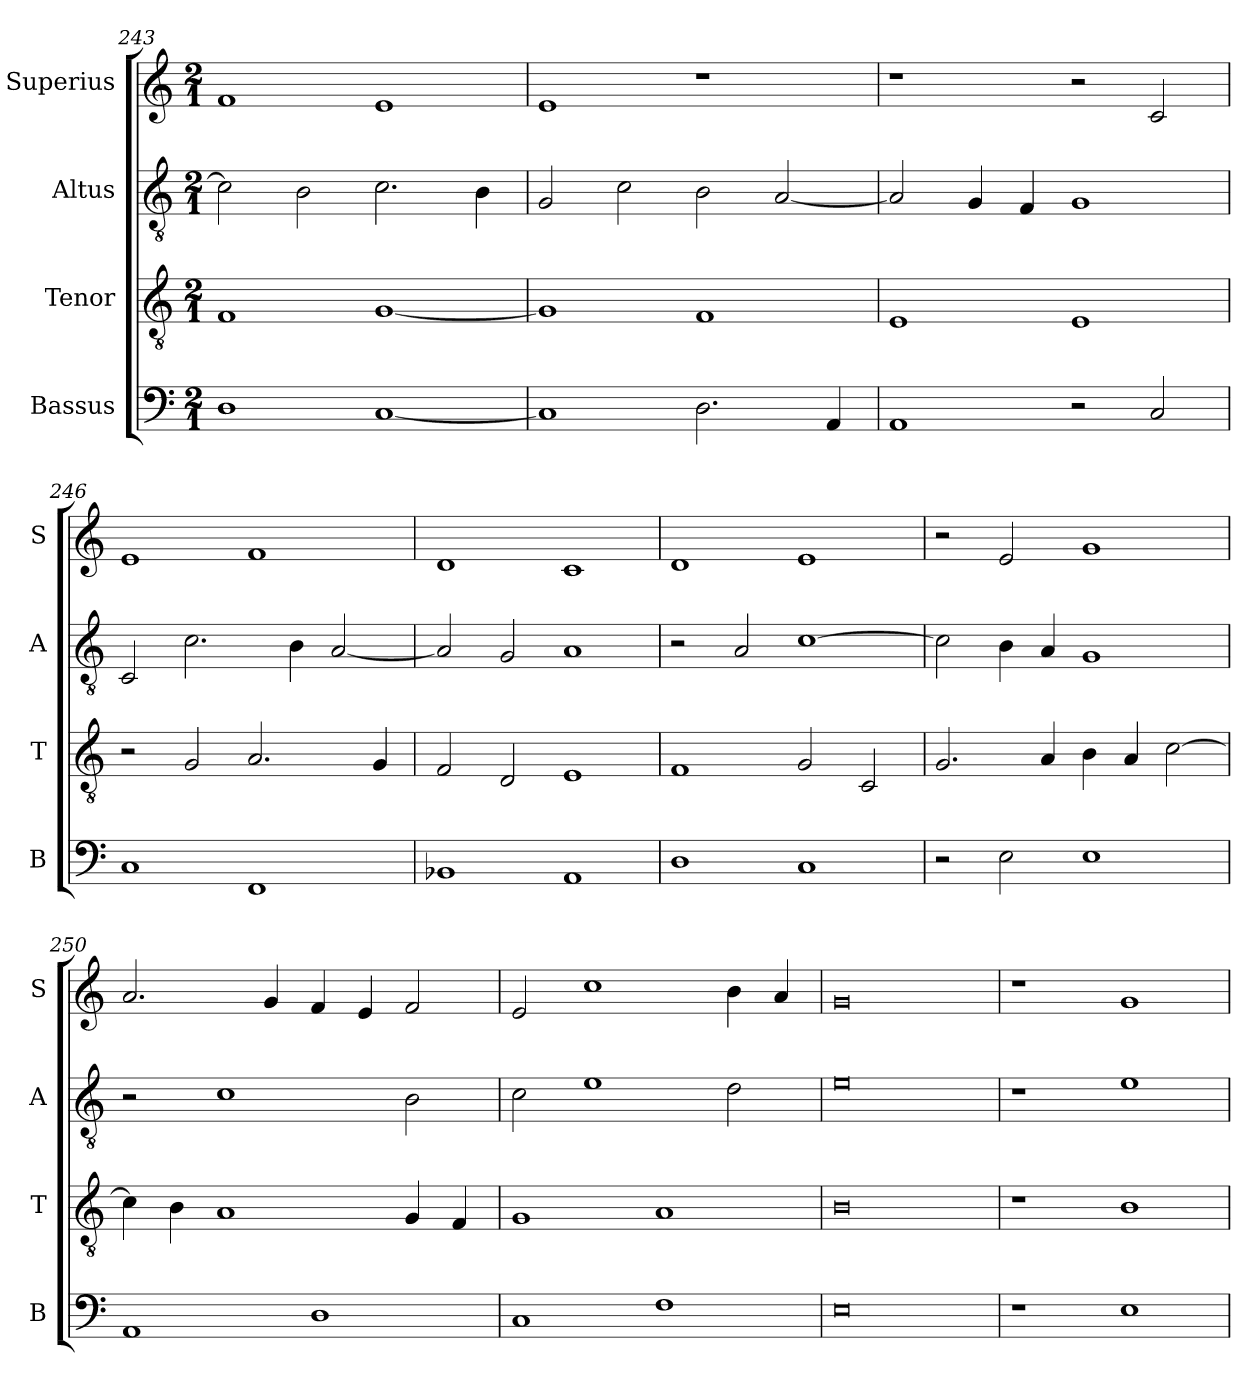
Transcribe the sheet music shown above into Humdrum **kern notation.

**kern	**kern	**kern	**kern
*part4	*part3	*part2	*part1
*staff4	*staff3	*staff2	*staff1
*I"Bassus	*I"Tenor	*I"Altus	*I"Superius
*I'B	*I'T	*I'A	*I'S
*clefF4	*clefGv2	*clefGv2	*clefG2
*k[]	*k[]	*k[]	*k[]
*M2/1	*M2/1	*M2/1	*M2/1
=243	=243	=243	=243
1D	1F	2c\]	1f
.	.	2B\	.
[1C	[1G	2.c\	1e
.	.	4B\	.
=244	=244	=244	=244
1C]	1G]	2G/	1e
.	.	2c\	.
2.D\	1F	2B\	1r
.	.	[2A/	.
4AA/	.	.	.
=245	=245	=245	=245
1AA	1E	2A/]	1r
.	.	4G/	.
.	.	4F/	.
2r	1E	1G	2r
2C/	.	.	2c/
=246	=246	=246	=246
1C	2r	2C/	1e
.	2G/	2.c\	.
1FF	2.A/	.	1f
.	.	4B\	.
.	.	[2A/	.
.	4G/	.	.
=247	=247	=247	=247
1BB-X	2F/	2A/]	1d
.	2D/	2G/	.
1AA	1E	1A	1c
=248	=248	=248	=248
1D	1F	2r	1d
.	.	2A/	.
1C	2G/	[1c	1e
.	2C/	.	.
=249	=249	=249	=249
2r	2.G/	2c\]	2r
2E\	.	4B\	2e/
.	4A/	4A/	.
1E	4B\	1G	1g
.	4A/	.	.
.	[2c\	.	.
=250	=250	=250	=250
1AA	4c\]	2r	2.a/
.	4B\	.	.
.	1A	1c	.
.	.	.	4g/
1D	.	.	4f/
.	.	.	4e/
.	4G/	2B\	2f/
.	4F/	.	.
=251	=251	=251	=251
1C	1G	2c\	2e/
.	.	1e	1cc
1F	1A	.	.
.	.	2d\	4b\
.	.	.	4a/
=252	=252	=252	=252
0E	0B	0e	0g
=253	=253	=253	=253
1r	1r	1r	1r
1E	1B	1e	1g
=	=	=	=
*-	*-	*-	*-
